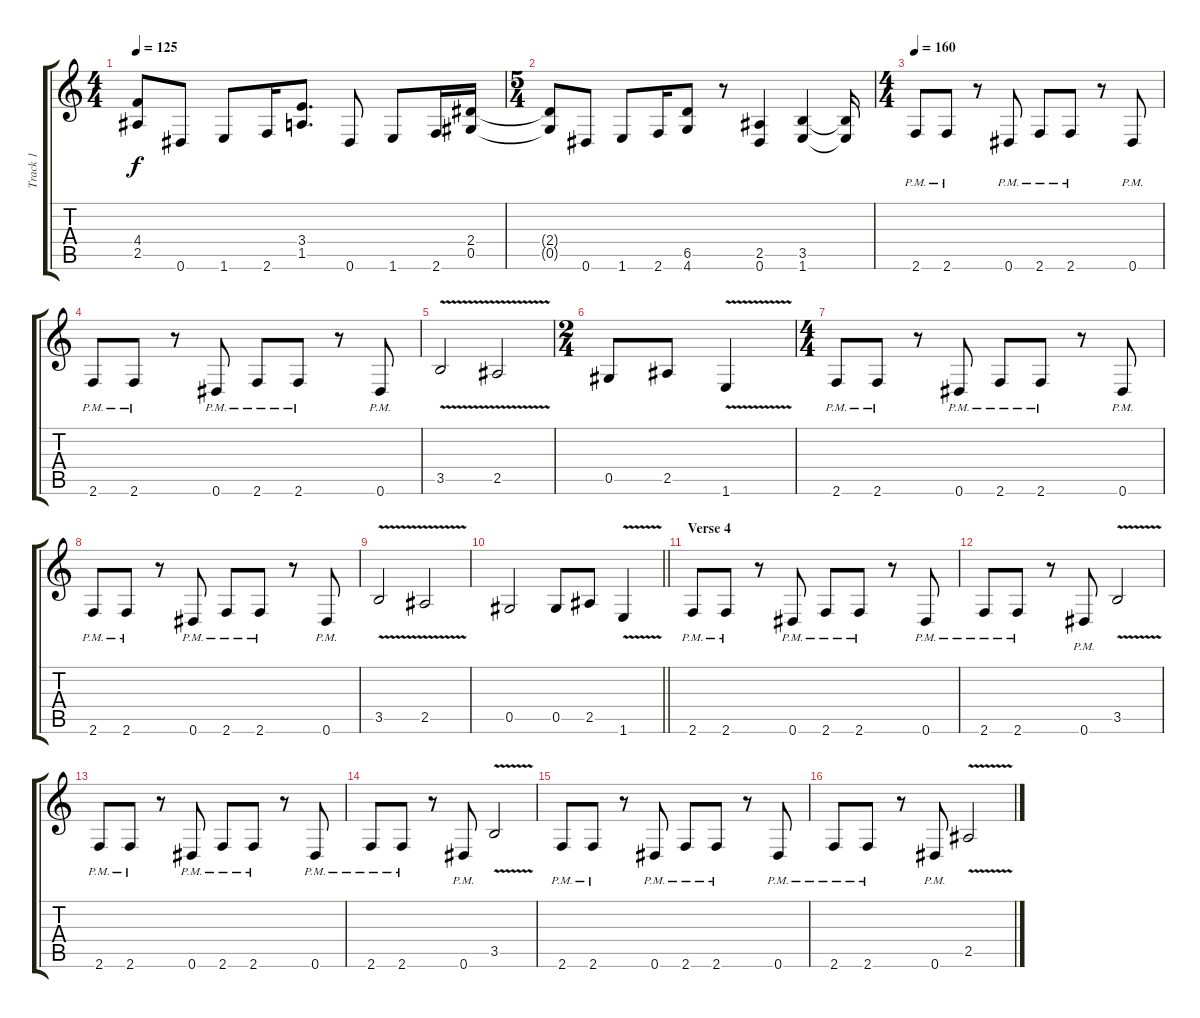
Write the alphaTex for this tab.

\track ("Track 1" "Track 1") {instrument distortionguitar}
\staff {score tabs}
\tuning (Eb4 Bb3 Gb3 Db3 Ab2 Eb2) {hide}
\ts (4 4)
\tempo 125
\clef g2
\ks c
(4.4{t} 2.5{t}).8{dy f} 0.6.8 1.6.8 2.6.16 (3.4 1.5).8{d} 0.6.8 1.6.8 2.6.16 (2.4 0.5).16 |
\ts (5 4)
(2.4{t} 0.5{t}).8 0.6.8 1.6.8 2.6.16 (6.5 4.6).8 r.8 (2.5 0.6).4 (3.5 1.6).4 (3.5{t} 1.6{t}).16 |
\ts (4 4)
\tempo 160
2.6{pm}.8 2.6{pm}.8 r.8 0.6{pm}.8 2.6{pm}.8 2.6{pm}.8 r.8 0.6{pm}.8 |
2.6{pm}.8 2.6{pm}.8 r.8 0.6{pm}.8 2.6{pm}.8 2.6{pm}.8 r.8 0.6{pm}.8 |
3.5{v}.2 2.5{v}.2 |
\ts (2 4)
0.5.8 2.5.8 1.6{v}.4 |
\ts (4 4)
2.6{pm}.8 2.6{pm}.8 r.8 0.6{pm}.8 2.6{pm}.8 2.6{pm}.8 r.8 0.6{pm}.8 |
2.6{pm}.8 2.6{pm}.8 r.8 0.6{pm}.8 2.6{pm}.8 2.6{pm}.8 r.8 0.6{pm}.8 |
3.5{v}.2 2.5{v}.2 |
\barLineRight lightlight
0.5.2 0.5.8 2.5.8 1.6{v}.4 |
\section ("" "Verse 4")
2.6{pm}.8 2.6{pm}.8 r.8 0.6{pm}.8 2.6{pm}.8 2.6{pm}.8 r.8 0.6{pm}.8 |
2.6{pm}.8 2.6{pm}.8 r.8 0.6{pm}.8 3.5{v}.2 |
2.6{pm}.8 2.6{pm}.8 r.8 0.6{pm}.8 2.6{pm}.8 2.6{pm}.8 r.8 0.6{pm}.8 |
2.6{pm}.8 2.6{pm}.8 r.8 0.6{pm}.8 3.5{v}.2 |
2.6{pm}.8 2.6{pm}.8 r.8 0.6{pm}.8 2.6{pm}.8 2.6{pm}.8 r.8 0.6{pm}.8 |
2.6{pm}.8 2.6{pm}.8 r.8 0.6{pm}.8 2.5{v}.2
